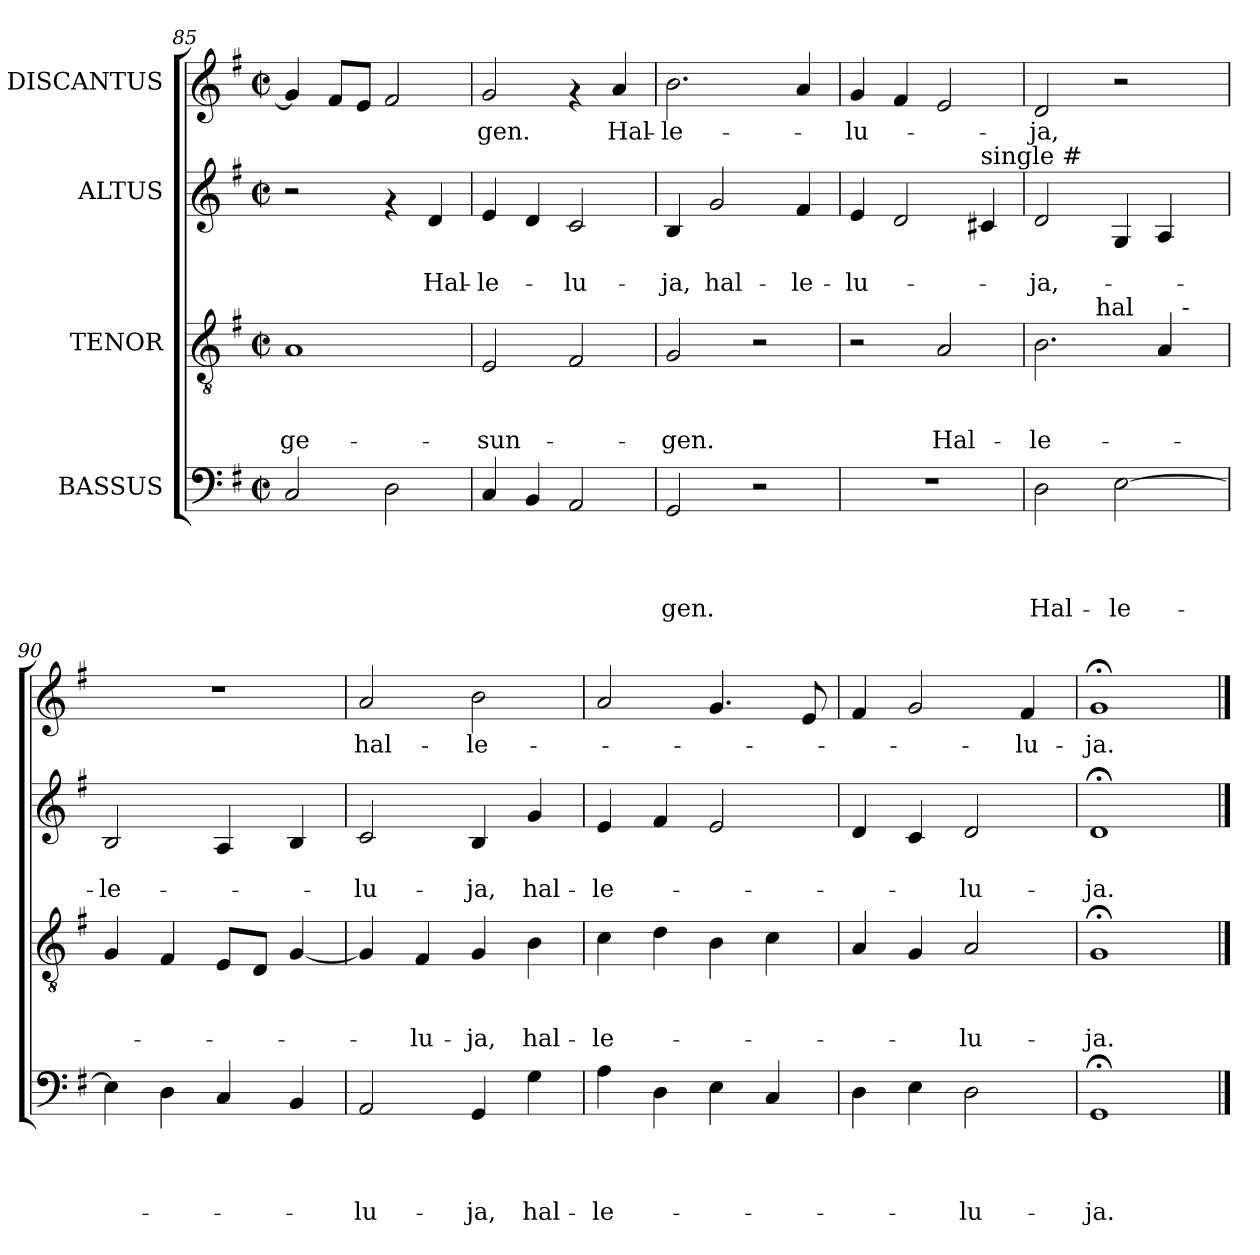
**kern	**text	**text	**text	**text	**kern	**text	**text	**text	**kern	**text	**text	**kern	**text
*part4	*part4	*part4	*part4	*part4	*part3	*part3	*part3	*part3	*part2	*part2	*part2	*part1	*part1
*staff4	*staff4	*staff4	*staff4	*staff4	*staff3	*staff3	*staff3	*staff3	*staff2	*staff2	*staff2	*staff1	*staff1
*I"BASSUS	*	*	*	*	*I"TENOR	*	*	*	*I"ALTUS	*	*	*I"DISCANTUS	*
*clefF4	*	*	*	*	*clefGv2	*	*	*	*clefG2	*	*	*clefG2	*
*k[f#]	*	*	*	*	*k[f#]	*	*	*	*k[f#]	*	*	*k[f#]	*
*G:	*	*	*	*	*G:	*	*	*	*G:	*	*	*G:	*
*M2/2	*	*	*	*	*M2/2	*	*	*	*M2/2	*	*	*M2/2	*
*met(c|)	*	*	*	*	*met(c|)	*	*	*	*met(c|)	*	*	*met(c|)	*
=85	=85	=85	=85	=85	=85	=85	=85	=85	=85	=85	=85	=85	=85
!	!	!	!	!	!	!	!	!LO:LY:b	!	!	!	!	!
2C/	.	.	.	.	1A	.	.	ge-	2r	.	.	4g/]	.
.	.	.	.	.	.	.	.	.	.	.	.	8f#/L	.
.	.	.	.	.	.	.	.	.	.	.	.	8e/J	.
2D\	.	.	.	.	.	.	.	.	4rf	.	.	2f#/	.
!	!	!	!	!	!	!	!	!	!	!	!LO:LY:b	!	!
.	.	.	.	.	.	.	.	.	4d/	.	Hal-	.	.
=86	=86	=86	=86	=86	=86	=86	=86	=86	=86	=86	=86	=86	=86
!	!	!	!	!	!	!	!	!LO:LY:b	!	!	!LO:LY:b	!	!LO:LY:b
4C/	.	.	.	.	2E/	.	.	-sun-	4e/	.	-le-	2g/	-gen.
4BB/	.	.	.	.	.	.	.	.	4d/	.	.	.	.
!	!	!	!	!	!	!	!	!	!	!	!LO:LY:b	!	!
2AA/	.	.	.	.	2F#/	.	.	.	2c/	.	-lu-	4rf	.
!	!	!	!	!	!	!	!	!	!	!	!	!	!LO:LY:b
.	.	.	.	.	.	.	.	.	.	.	.	4a/	Hal-
=87	=87	=87	=87	=87	=87	=87	=87	=87	=87	=87	=87	=87	=87
!	!	!	!	!LO:LY:b	!	!	!	!LO:LY:b	!	!	!LO:LY:b	!	!LO:LY:b
2GG/	.	.	.	-gen.	2G/	.	.	-gen.	4B/	.	-ja,	2.b\	-le-
!	!	!	!	!	!	!	!	!	!	!	!LO:LY:b	!	!
.	.	.	.	.	.	.	.	.	2g/	.	hal-	.	.
2r	.	.	.	.	2r	.	.	.	.	.	.	.	.
!	!	!	!	!	!	!	!	!	!	!	!LO:LY:b	!	!
.	.	.	.	.	.	.	.	.	4f#/	.	-le-	4a/	.
=88	=88	=88	=88	=88	=88	=88	=88	=88	=88	=88	=88	=88	=88
!	!	!	!	!	!	!	!	!	!	!	!LO:LY:b	!	!LO:LY:b
1r	.	.	.	.	2r	.	.	.	4e/	.	-lu-	4g/	-lu-
.	.	.	.	.	.	.	.	.	2d/	.	.	4f#/	.
!	!	!	!	!	!	!	!	!LO:LY:b	!	!	!	!	!
.	.	.	.	.	2A/	.	.	Hal-	.	.	.	2e/	.
!	!	!	!	!	!	!	!	!	!LO:TX:a:t=single #	!	!	!	!
.	.	.	.	.	.	.	.	.	4c#/	.	.	.	.
!!LO:PB:g=z
=89	=89	=89	=89	=89	=89	=89	=89	=89	=89	=89	=89	=89	=89
!	!	!	!	!LO:LY:b	!	!	!	!LO:LY:b	!	!	!LO:LY:b	!	!LO:LY:b
*	*	*	*	*	*^	*	*	*	*	*	*	*	*
*	*	*	*	*	*	*^	*	*	*	*	*	*	*	*
2D\	.	.	.	Hal-	2.B\	4..ryy	2ryy	.	.	-le-	2d/	.	-ja,-	2d/	-ja,
!	!	!	!	!	!	!LO:TX:a:t=hal	!	!	!	!	!	!	!	!	!
.	.	.	.	.	.	2ryy	.	.	.	.	.	.	.	.	.
!	!	!	!	!LO:LY:b	!	!	!	!	!	!	!	!	!	!	!
[>2E\	.	.	.	-le-	.	.	4ryy	.	.	.	4G/	.	.	2r	.
.	.	.	.	.	4A/	.	16.ryy	.	.	.	4A/	.	.	.	.
!	!	!	!	!	!	!	!LO:TX:a:t=-	!	!	!	!	!	!	!	!
.	.	.	.	.	.	.	8ryy	.	.	.	.	.	.	.	.
.	.	.	.	.	.	16ryy	.	.	.	.	.	.	.	.	.
.	.	.	.	.	.	.	32ryy	.	.	.	.	.	.	.	.
=90	=90	=90	=90	=90	=90	=90	=90	=90	=90	=90	=90	=90	=90	=90	=90
!	!	!	!	!	!	!	!	!	!	!	!	!	!LO:LY:b	!	!
*	*	*	*	*	*v	*v	*v	*	*	*	*	*	*	*	*
4E\]	.	.	.	.	4G/	.	.	.	2B/	.	-le-	1r	.
4D\	.	.	.	.	4F#/	.	.	.	.	.	.	.	.
4C/	.	.	.	.	8E/L	.	.	.	4A/	.	.	.	.
.	.	.	.	.	8D/J	.	.	.	.	.	.	.	.
4BB/	.	.	.	.	[<4G/	.	.	.	4B/	.	.	.	.
=91	=91	=91	=91	=91	=91	=91	=91	=91	=91	=91	=91	=91	=91
!	!	!	!	!LO:LY:b	!	!	!	!	!	!	!LO:LY:b	!	!LO:LY:b
2AA/	.	.	.	-lu-	4G/]	.	.	.	2c/	.	-lu-	2a/	hal-
!	!	!	!	!	!	!	!	!LO:LY:b	!	!	!	!	!
.	.	.	.	.	4F#/	.	.	-lu-	.	.	.	.	.
!	!	!	!	!LO:LY:b	!	!	!	!LO:LY:b	!	!	!LO:LY:b	!	!LO:LY:b
4GG/	.	.	.	-ja,	4G/	.	.	-ja,	4B/	.	-ja,	2b\	-le-
!	!	!	!	!LO:LY:b	!	!	!	!LO:LY:b	!	!	!LO:LY:b	!	!
4G\	.	.	.	hal-	4B\	.	.	hal-	4g/	.	hal-	.	.
=92	=92	=92	=92	=92	=92	=92	=92	=92	=92	=92	=92	=92	=92
!	!	!	!	!LO:LY:b	!	!	!	!LO:LY:b	!	!	!LO:LY:b	!	!
4A\	.	.	.	-le-	4c\	.	.	-le-	4e/	.	-le-	2a/	.
4D\	.	.	.	.	4d\	.	.	.	4f#/	.	.	.	.
4E\	.	.	.	.	4B\	.	.	.	2e/	.	.	4.g/	.
4C/	.	.	.	.	4c\	.	.	.	.	.	.	.	.
.	.	.	.	.	.	.	.	.	.	.	.	8e/	.
=93	=93	=93	=93	=93	=93	=93	=93	=93	=93	=93	=93	=93	=93
4D\	.	.	.	.	4A/	.	.	.	4d/	.	.	4f#/	.
4E\	.	.	.	.	4G/	.	.	.	4c/	.	.	2g/	.
!	!	!	!	!LO:LY:b	!	!	!	!LO:LY:b	!	!	!LO:LY:b	!	!
2D\	.	.	.	-lu-	2A/	.	.	-lu-	2d/	.	-lu-	.	.
!	!	!	!	!	!	!	!	!	!	!	!	!	!LO:LY:b
.	.	.	.	.	.	.	.	.	.	.	.	4f#/	-lu-
=94	=94	=94	=94	=94	=94	=94	=94	=94	=94	=94	=94	=94	=94
!	!	!	!	!LO:LY:b	!	!	!	!LO:LY:b	!	!	!LO:LY:b	!	!LO:LY:b
1GG;	.	.	.	-ja.	1G;	.	.	-ja.	1d;	.	-ja.	1g;	-ja.
==	==	==	==	==	==	==	==	==	==	==	==	==	==
*-	*-	*-	*-	*-	*-	*-	*-	*-	*-	*-	*-	*-	*-
